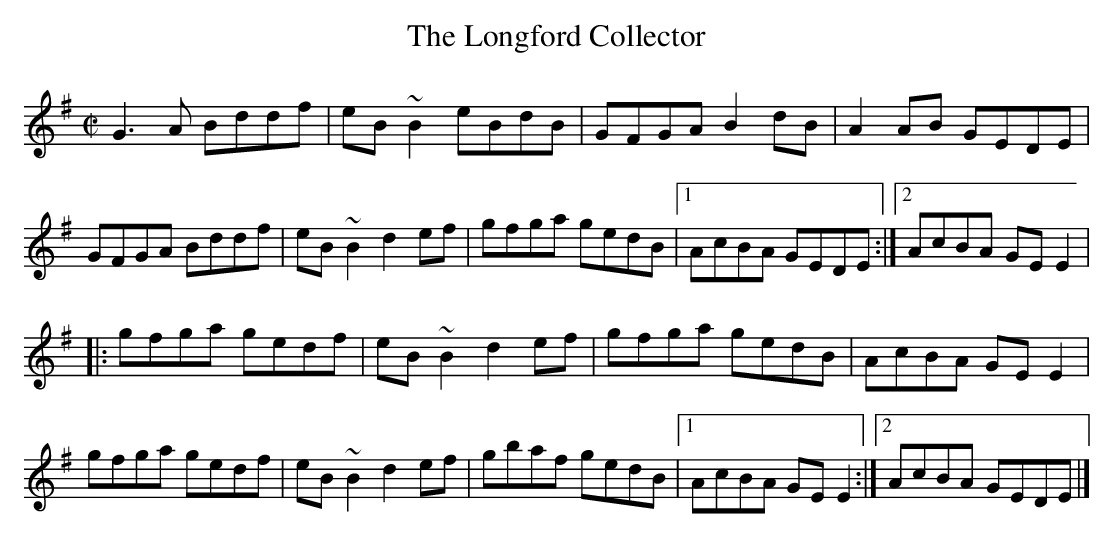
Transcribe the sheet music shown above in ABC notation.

X:1
T:Longford Collector, The
M:C|
L:1/8
K:G
G3A Bddf|eB~B2 eBdB|GFGA B2dB|A2AB GEDE|!
GFGA Bddf|eB~B2 d2ef|gfga gedB|1AcBA GEDE:|2AcBA GEE2|!
|:gfga gedf|eB~B2 d2ef|gfga gedB|AcBA GEE2|!
gfga gedf|eB~B2 d2ef|gbaf gedB|1AcBA GEE2:|2AcBA GEDE|]!
